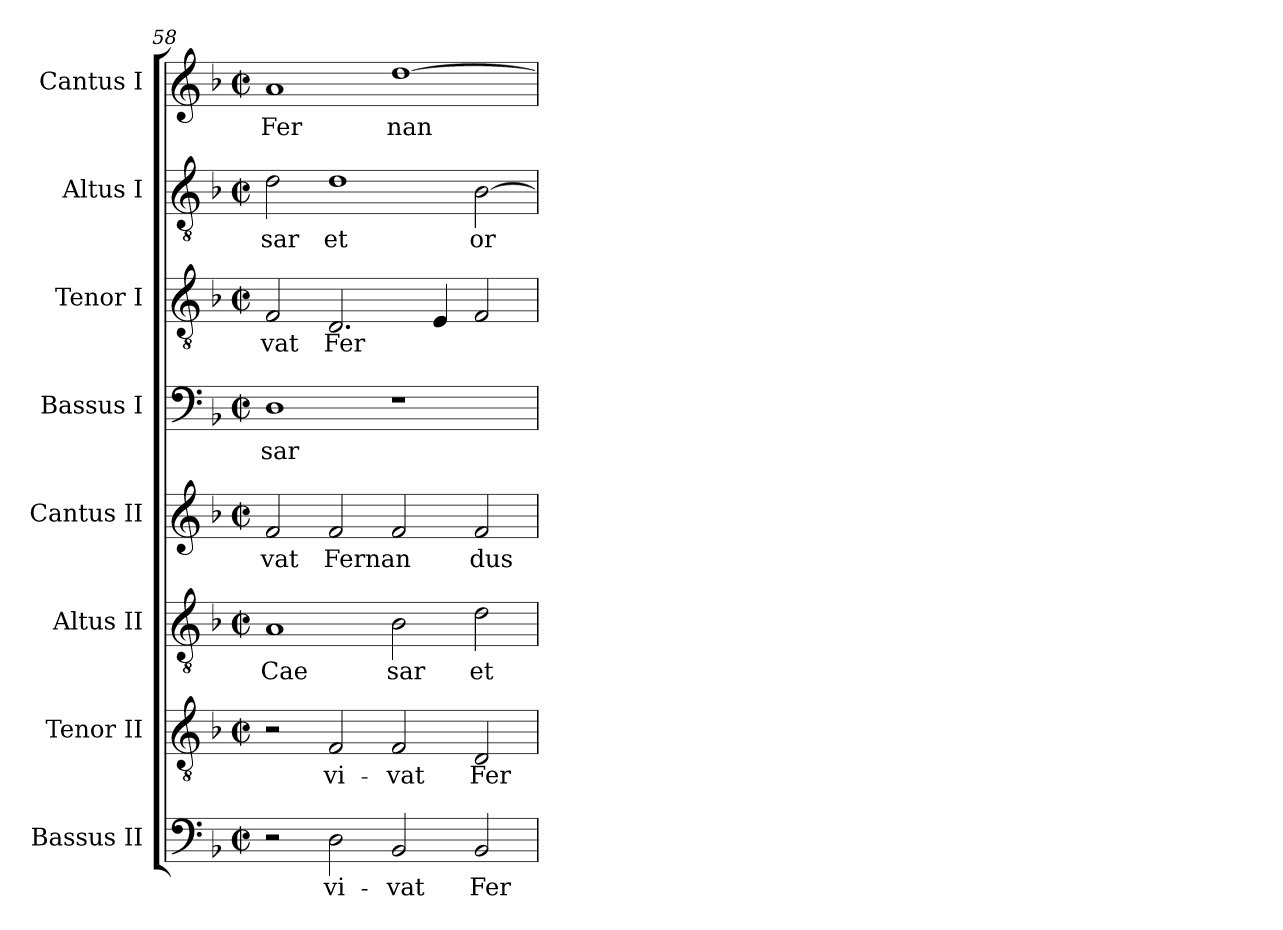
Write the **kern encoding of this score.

**kern	**text	**kern	**text	**kern	**text	**kern	**text	**kern	**text	**kern	**text	**kern	**text	**kern	**text
*part8	*part8	*part7	*part7	*part6	*part6	*part5	*part5	*part4	*part4	*part3	*part3	*part2	*part2	*part1	*part1
*staff8	*staff8	*staff7	*staff7	*staff6	*staff6	*staff5	*staff5	*staff4	*staff4	*staff3	*staff3	*staff2	*staff2	*staff1	*staff1
*I"Bassus II	*	*I"Tenor II	*	*I"Altus II	*	*I"Cantus II	*	*I"Bassus I	*	*I"Tenor I	*	*I"Altus I	*	*I"Cantus I	*
*clefF4	*	*clefGv2	*	*clefGv2	*	*clefG2	*	*clefF4	*	*clefGv2	*	*clefGv2	*	*clefG2	*
*k[b-]	*	*k[b-]	*	*k[b-]	*	*k[b-]	*	*k[b-]	*	*k[b-]	*	*k[b-]	*	*k[b-]	*
*F:	*	*F:	*	*F:	*	*F:	*	*F:	*	*F:	*	*F:	*	*F:	*
*M2/2	*	*M2/2	*	*M2/2	*	*M2/2	*	*M2/2	*	*M2/2	*	*M2/2	*	*M2/2	*
*met(c|)	*	*met(c|)	*	*met(c|)	*	*met(c|)	*	*met(c|)	*	*met(c|)	*	*met(c|)	*	*met(c|)	*
=58	=58	=58	=58	=58	=58	=58	=58	=58	=58	=58	=58	=58	=58	=58	=58
!	!	!	!	!	!LO:LY:b:cj	!	!LO:LY:b:cj	!	!LO:LY:b:cj	!	!LO:LY:b:cj	!	!LO:LY:b:cj	!	!LO:LY:b:cj
2r	.	2r	.	1A	Cae	2f/	vat	1D	sar	2F/	vat	2d\	sar	1a	Fer
!	!LO:LY:b:cj	!	!LO:LY:b:cj	!	!	!	!LO:LY:b	!	!	!	!LO:LY:b	!	!LO:LY:b:cj	!	!
2D\	vi-	2F/	vi-	.	.	2f/	Fernan	.	.	2.D/	Fer	1d	et	.	.
!	!LO:LY:b:cj	!	!LO:LY:b:cj	!	!LO:LY:b:cj	!	!	!	!	!	!	!	!	!	!LO:LY:b
2BB-/	-vat	2F/	-vat	2B-\	sar	2f/	.	1r	.	.	.	.	.	[>1dd	nan
.	.	.	.	.	.	.	.	.	.	4E/	.	.	.	.	.
!	!LO:LY:b:cj	!	!LO:LY:b:cj	!	!LO:LY:b:cj	!	!LO:LY:b:cj	!	!	!	!	!	!LO:LY:b:cj	!	!
2BB-/	Fer-	2D/	Fer-	2d\	et	2f/	dus	.	.	2F/	.	[>2B-\	or	.	.
=	=	=	=	=	=	=	=	=	=	=	=	=	=	=	=
*-	*-	*-	*-	*-	*-	*-	*-	*-	*-	*-	*-	*-	*-	*-	*-
